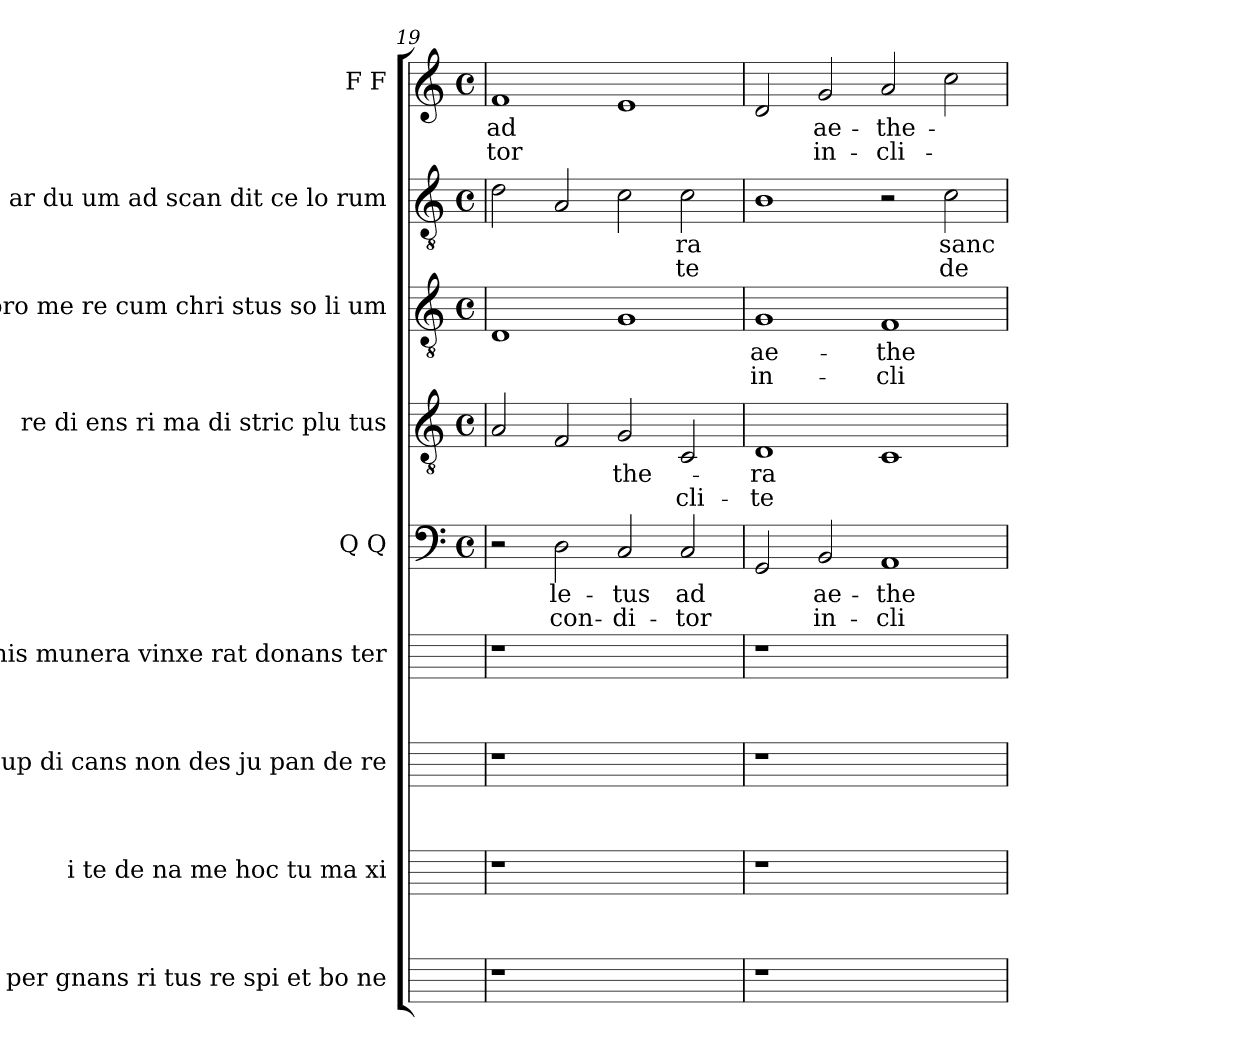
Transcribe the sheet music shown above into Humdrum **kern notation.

**kern	**kern	**kern	**kern	**kern	**text	**text	**kern	**text	**text	**kern	**text	**text	**kern	**text	**text	**kern	**text	**text
*part9	*part8	*part7	*part6	*part5	*part5	*part5	*part4	*part4	*part4	*part3	*part3	*part3	*part2	*part2	*part2	*part1	*part1	*part1
*staff9	*staff8	*staff7	*staff6	*staff5	*staff5	*staff5	*staff4	*staff4	*staff4	*staff3	*staff3	*staff3	*staff2	*staff2	*staff2	*staff1	*staff1	*staff1
*I"per  gnans  ri tus re  spi  et bo ne	*I"i  te de  na  me hoc tu  ma xi	*I"sup  di cans non des  ju  pan de re	*I"rige nis munera  vinxe rat donans ter	*I"Q  Q	*	*	*I"re di ens  ri ma di stric  plu  tus	*	*	*I"pro me re cum chri  stus so li um	*	*	*I"ar du um  ad  scan dit  ce lo rum	*	*	*I"F  F	*	*
*	*	*I'P	*	*	*	*	*	*	*	*I'Ch	*	*	*	*	*	*	*	*
*	*	*	*	*clefF4	*	*	*clefGv2	*	*	*clefGv2	*	*	*clefGv2	*	*	*clefG2	*	*
*	*	*	*	*M4/4	*	*	*M4/4	*	*	*M4/4	*	*	*M4/4	*	*	*M4/4	*	*
*	*	*	*	*met(c)	*	*	*met(c)	*	*	*met(c)	*	*	*met(c)	*	*	*met(c)	*	*
=19	=19	=19	=19	=19	=19!	=19!	=19	=19!	=19!	=19	=19!	=19!	=19	=19!	=19!	=19!	=19!	=19!
!	!	!	!	!	!	!	!	!	!	!	!	!	!	!	!	!	!LO:LY:b:cj	!LO:LY:b:cj
1r	1r	1r	1r	2r	.	.	2A/	.	.	1D	.	.	2d\	.	.	1f	-ad	tor
!	!	!	!	!	!LO:LY:b:cj	!LO:LY:b:cj	!	!	!	!	!	!	!	!	!	!	!	!
.	.	.	.	2D\	le-	-con-	2F/	.	.	.	.	.	2A/	.	.	.	.	.
!	!	!	!	!	!LO:LY:b:cj	!LO:LY:b:cj	!	!LO:LY:b	!	!	!	!	!	!	!	!	!	!
1ryy	1ryy	1ryy	1ryy	2C/	-tus	di-	2G/	-the-	.	1G	.	.	2c\	.	.	1e	.	.
!	!	!	!	!	!LO:LY:b:cj	!LO:LY:b	!	!	!LO:LY:b:cj	!	!	!	!	!LO:LY:b:cj	!LO:LY:b:cj	!	!	!
.	.	.	.	2C/	-ad	tor	2C/	.	-cli-	.	.	.	2c\	-ra	te	.	.	.
=20	=20	=20	=20	=20	=20!	=20!	=20	=20!	=20!	=20	=20!	=20!	=20	=20!	=20!	=20!	=20!	=20!
!	!	!	!	!	!	!	!	!LO:LY:b:cj	!LO:LY:b:cj	!	!LO:LY:b:cj	!LO:LY:b:cj	!	!	!	!	!	!
1r	1r	1r	1r	2GG/	.	.	1D	-ra	te	1G	ae-	-in-	1B	.	.	2d/	.	.
!	!	!	!	!	!LO:LY:b:cj	!LO:LY:b:cj	!	!	!	!	!	!	!	!	!	!	!LO:LY:b:cj	!LO:LY:b:cj
.	.	.	.	2BB/	ae-	-in-	.	.	.	.	.	.	.	.	.	2g/	ae-	-in-
!	!	!	!	!	!LO:LY:b:cj	!LO:LY:b:cj	!	!	!	!	!LO:LY:b:cj	!LO:LY:b:cj	!	!	!	!	!LO:LY:b	!LO:LY:b:cj
1ryy	1ryy	1ryy	1ryy	1AA	-the-	-cli-	1C	.	.	1F	-the-	-cli-	2r	.	.	2a/	-the-	-cli-
!	!	!	!	!	!	!	!	!	!	!	!	!	!	!LO:LY:b:cj	!LO:LY:b:cj	!	!	!
.	.	.	.	.	.	.	.	.	.	.	.	.	2c\	sanc-	-de-	2cc\	.	.
=	=	=	=	=	=!	=!	=	=!	=!	=	=!	=!	=	=!	=!	=!	=!	=!
*-	*-	*-	*-	*-	*-	*-	*-	*-	*-	*-	*-	*-	*-	*-	*-	*-	*-	*-
